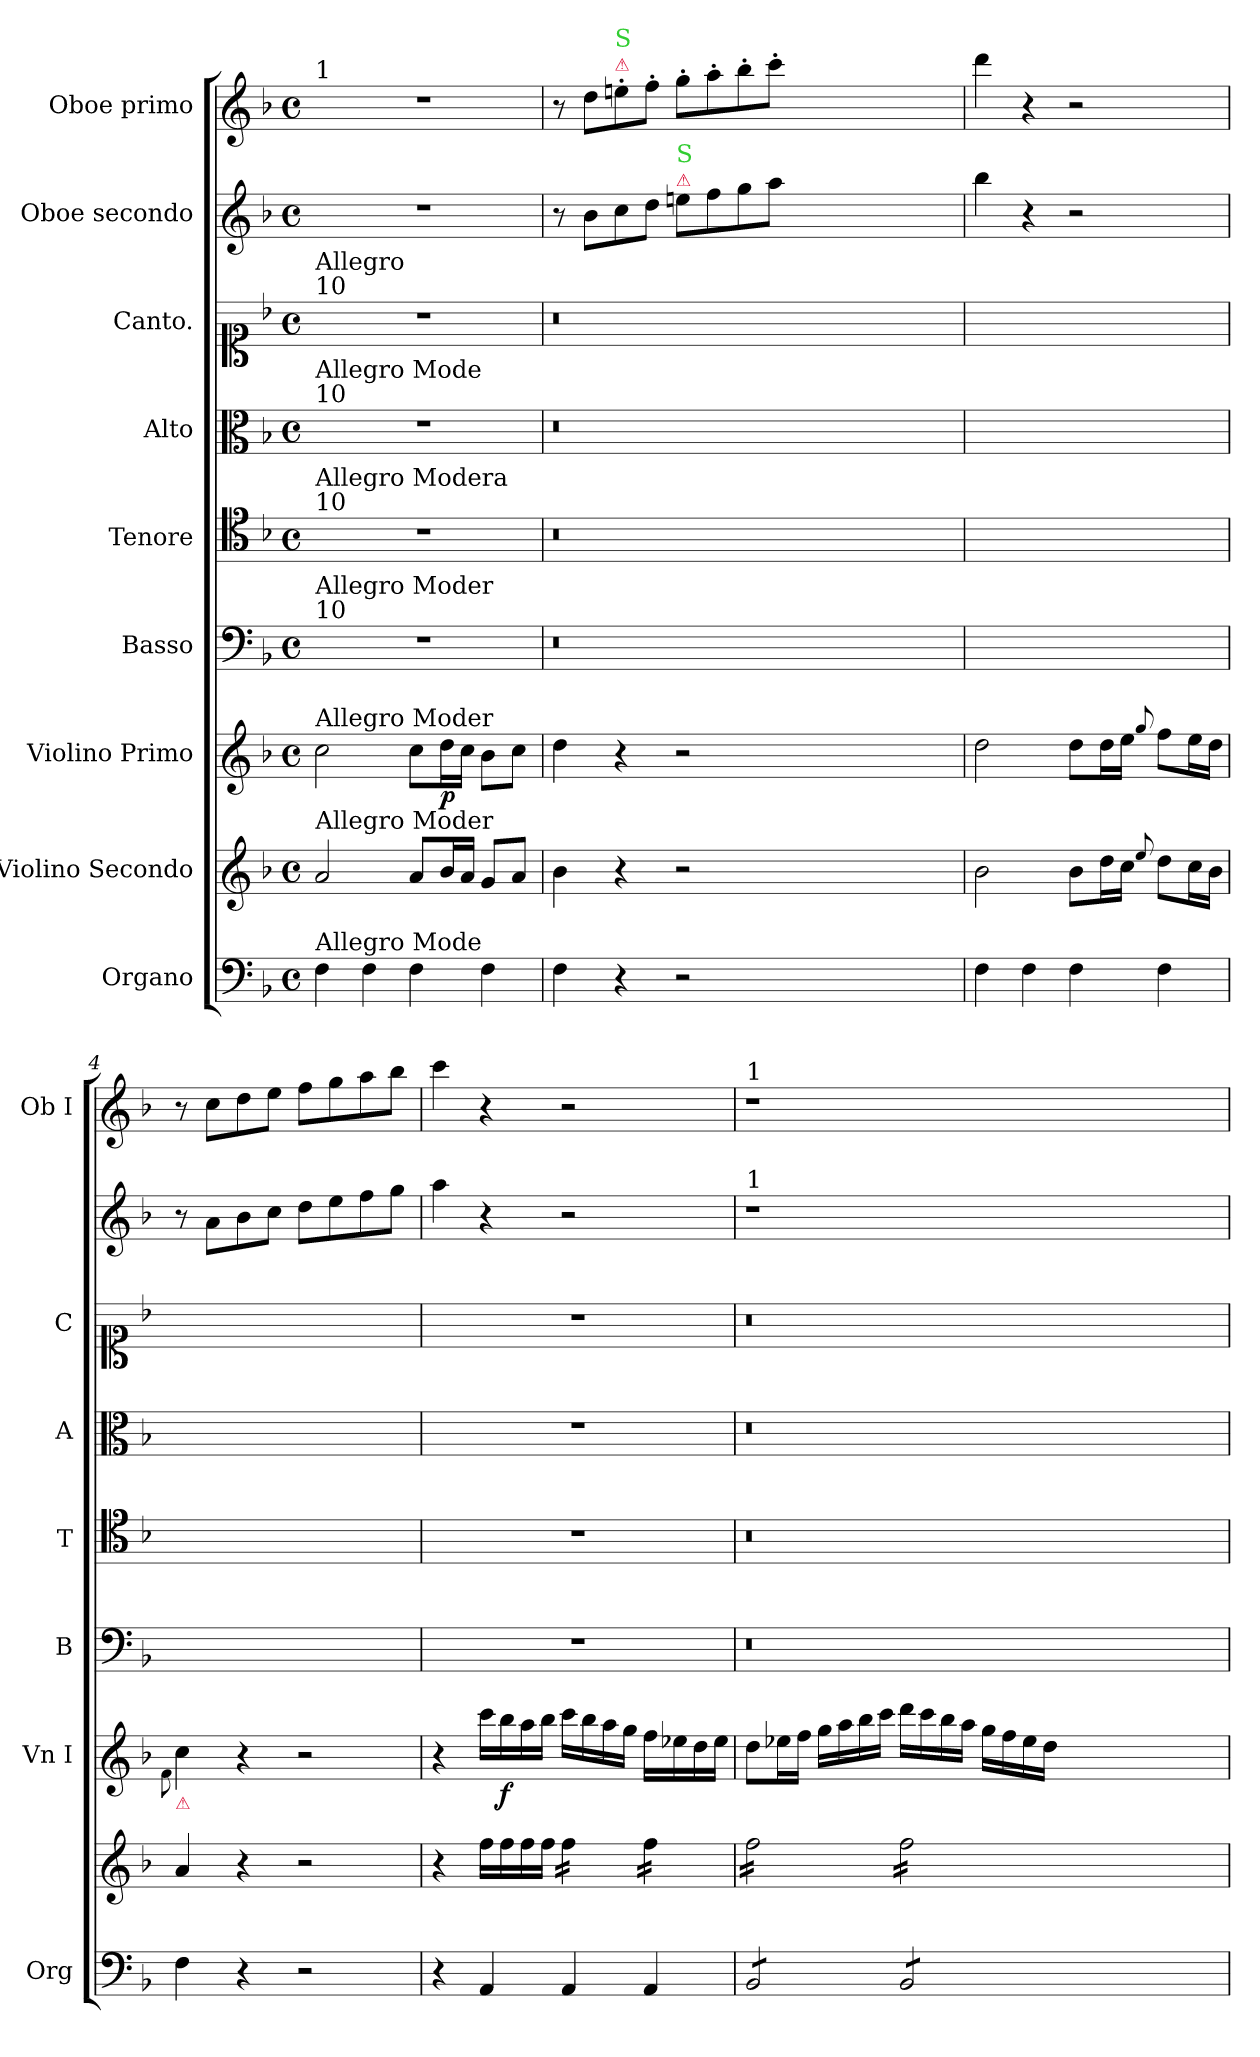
**kern	**kern	**kern	**dynam	**kern	**kern	**kern	**kern	**kern	**kern
*part9	*part8	*part7	*part7	*part6	*part5	*part4	*part3	*part2	*part1
*staff9	*staff8	*staff7	*staff7	*staff6	*staff5	*staff4	*staff3	*staff2	*staff1
*I"Organo	*I"Violino Secondo	*I"Violino Primo	*	*I"Basso	*I"Tenore	*I"Alto	*I"Canto.	*I"Oboe secondo	*I"Oboe primo
*I'Org	*	*I'Vn I	*	*I'B	*I'T	*I'A	*I'C	*	*I'Ob I
*clefF4	*clefG2	*clefG2	*	*clefF4	*clefC4	*clefC3	*clefC1	*clefG2	*clefG2
*k[b-]	*k[b-]	*k[b-]	*	*k[b-]	*k[b-]	*k[b-]	*k[b-]	*k[b-]	*k[b-]
*F:	*F:	*F:	*	*F:	*F:	*F:	*F:	*F:	*F:
*M4/4	*M4/4	*M4/4	*	*M4/4	*M4/4	*M4/4	*M4/4	*M4/4	*M4/4
*met(c)	*met(c)	*met(c)	*	*met(c)	*met(c)	*met(c)	*met(c)	*met(c)	*met(c)
=1	=1	=1	=1	=1	=1	=1	=1	=1	=1
!	!	!	!	!	!	!	!	!	!LO:TX:a:t=1
!	!	!	!	!	!	!	!LO:TX:a:t=10	!	!
!	!	!	!	!	!	!	!LO:TX:a:t=Allegro	!	!
!	!	!	!	!	!	!LO:TX:a:t=10	!	!	!
!	!	!	!	!	!	!LO:TX:a:t=Allegro Mode	!	!	!
!	!	!	!	!	!LO:TX:a:t=10	!	!	!	!
!	!	!	!	!	!LO:TX:a:t=Allegro Modera	!	!	!	!
!	!	!	!	!LO:TX:a:t=10	!	!	!	!	!
!	!	!	!	!LO:TX:a:t=Allegro Moder	!	!	!	!	!
!	!	!LO:TX:a:t=Allegro Moder	!	!	!	!	!	!	!
!	!LO:TX:a:t=Allegro Moder	!	!	!	!	!	!	!	!
!LO:TX:a:t=Allegro Mode	!	!	!	!	!	!	!	!	!
4F\	2a/	2cc\	.	1r	1r	1r	1r	1r	1r
4F\	.	.	.	.	.	.	.	.	.
4F\	8a/L	8cc\L	.	.	.	.	.	.	.
!	!	!	!LO:DY:b	!	!	!	!	!	!
.	16b-/L	16dd\L	p	.	.	.	.	.	.
.	16a/JJ	16cc\JJ	.	.	.	.	.	.	.
4F\	8g/L	8b-\L	.	.	.	.	.	.	.
.	8a/J	8cc\J	.	.	.	.	.	.	.
=2	=2	=2	=2	=2	=2	=2	=2	=2	=2
4F\	4b-\	4dd\	.	0.r	0.r	0.r	0.r	8r	8r
.	.	.	.	.	.	.	.	8b-\L	8dd\L
!	!	!	!	!	!	!	!	!	!LO:TX:a:color=crimson:t=⚠
!	!	!	!	!	!	!	!	!	!LO:TX:a:color=limegreen:t=S
4r	4r	4r	.	.	.	.	.	8cc\	8een'\
.	.	.	.	.	.	.	.	8dd\J	8ff'\J
!	!	!	!	!	!	!	!	!LO:TX:a:color=crimson:t=⚠	!
!	!	!	!	!	!	!	!	!LO:TX:a:color=limegreen:t=S	!
2r	2r	2r	.	.	.	.	.	8een\L	8gg'\L
.	.	.	.	.	.	.	.	8ff\	8aa'\
.	.	.	.	.	.	.	.	8gg\	8bb-'\
.	.	.	.	.	.	.	.	8aa\J	8ccc'\J
0ryy	0ryy	0ryy	.	.	.	.	.	0ryy	0ryy
=3	=3	=3	=3	=3	=3	=3	=3	=3	=3
4F\	2b-\	2dd\	.	1ryy	1ryy	1ryy	1ryy	4bb-\	4ddd\
4F\	.	.	.	.	.	.	.	4r	4r
4F\	8b-\L	8dd\L	.	.	.	.	.	2r	2r
.	16dd\L	16dd\L	.	.	.	.	.	.	.
.	16cc\JJ	16ee\JJ	.	.	.	.	.	.	.
.	8qqee/	8qqgg/	.	.	.	.	.	.	.
4F\	8dd\L	8ff\L	.	.	.	.	.	.	.
.	16cc\L	16ee\L	.	.	.	.	.	.	.
.	16b-\JJ	16dd\JJ	.	.	.	.	.	.	.
=4	=4	=4	=4	=4	=4	=4	=4	=4	=4
.	.	8qqf\	.	.	.	.	.	.	.
!	!	!LO:TX:b:color=crimson:t=⚠	!	!	!	!	!	!	!
4F\	4a/	4cc\	.	1ryy	1ryy	1ryy	1ryy	8r	8r
.	.	.	.	.	.	.	.	8a\L	8cc\L
4r	4r	4r	.	.	.	.	.	8b-\	8dd\
.	.	.	.	.	.	.	.	8cc\J	8ee\J
2r	2r	2r	.	.	.	.	.	8dd\L	8ff\L
.	.	.	.	.	.	.	.	8ee\	8gg\
.	.	.	.	.	.	.	.	8ff\	8aa\
.	.	.	.	.	.	.	.	8gg\J	8bb-\J
=5	=5	=5	=5	=5	=5	=5	=5	=5	=5
4r	4r	4r	.	1r	1r	1r	1r	4aa\	4ccc\
4AA/	16ff\LL	16ccc\LL	.	.	.	.	.	4r	4r
!	!	!	!LO:DY:b	!	!	!	!	!	!
.	16ff\	16bb-\	f	.	.	.	.	.	.
.	16ff\	16aa\	.	.	.	.	.	.	.
.	16ff\JJ	16bb-\JJ	.	.	.	.	.	.	.
*	*tremolo	*	*	*	*	*	*	*	*
4AA/	16ff\LL	16ccc\LL	.	.	.	.	.	2r	2r
.	16ff\	16bb-\	.	.	.	.	.	.	.
.	16ff\	16aa\	.	.	.	.	.	.	.
.	16ff\JJ	16gg\JJ	.	.	.	.	.	.	.
4AA/	16ff\LL	16ff\LL	.	.	.	.	.	.	.
.	16ff\	16ee-X\	.	.	.	.	.	.	.
.	16ff\	16dd\	.	.	.	.	.	.	.
.	16ff\JJ	16ee-\JJ	.	.	.	.	.	.	.
=6	=6	=6	=6	=6	=6	=6	=6	=6	=6
!	!	!	!	!	!	!	!	!	!LO:TX:a:t=1
!	!	!	!	!	!	!	!	!LO:TX:a:t=1	!
*tremolo	*	*	*	*	*	*	*	*	*
8BB-/L	16ff\LL	8dd\L	.	0.r	0.r	0.r	0.r	1r	1r
.	16ff\	.	.	.	.	.	.	.	.
8BB-/	16ff\	16ee-X\L	.	.	.	.	.	.	.
.	16ff\	16ff\JJ	.	.	.	.	.	.	.
8BB-/	16ff\	16gg\LL	.	.	.	.	.	.	.
.	16ff\	16aa\	.	.	.	.	.	.	.
8BB-/J	16ff\	16bb-\	.	.	.	.	.	.	.
.	16ff\JJ	16ccc\JJ	.	.	.	.	.	.	.
8BB-/L	16ff\LL	16ddd\LL	.	.	.	.	.	.	.
.	16ff\	16ccc\	.	.	.	.	.	.	.
8BB-/	16ff\	16bb-\	.	.	.	.	.	.	.
.	16ff\	16aa\JJ	.	.	.	.	.	.	.
8BB-/	16ff\	16gg\LL	.	.	.	.	.	.	.
.	16ff\	16ff\	.	.	.	.	.	.	.
8BB-/J	16ff\	16ee-\	.	.	.	.	.	.	.
*Xtremolo	*	*	*	*	*	*	*	*	*
.	16ff\JJ	16dd\JJ	.	.	.	.	.	.	.
*	*Xtremolo	*	*	*	*	*	*	*	*
0ryy	0ryy	0ryy	.	.	.	.	.	0ryy	0ryy
=	=	=	=	=	=	=	=	=	=
*-	*-	*-	*-	*-	*-	*-	*-	*-	*-
